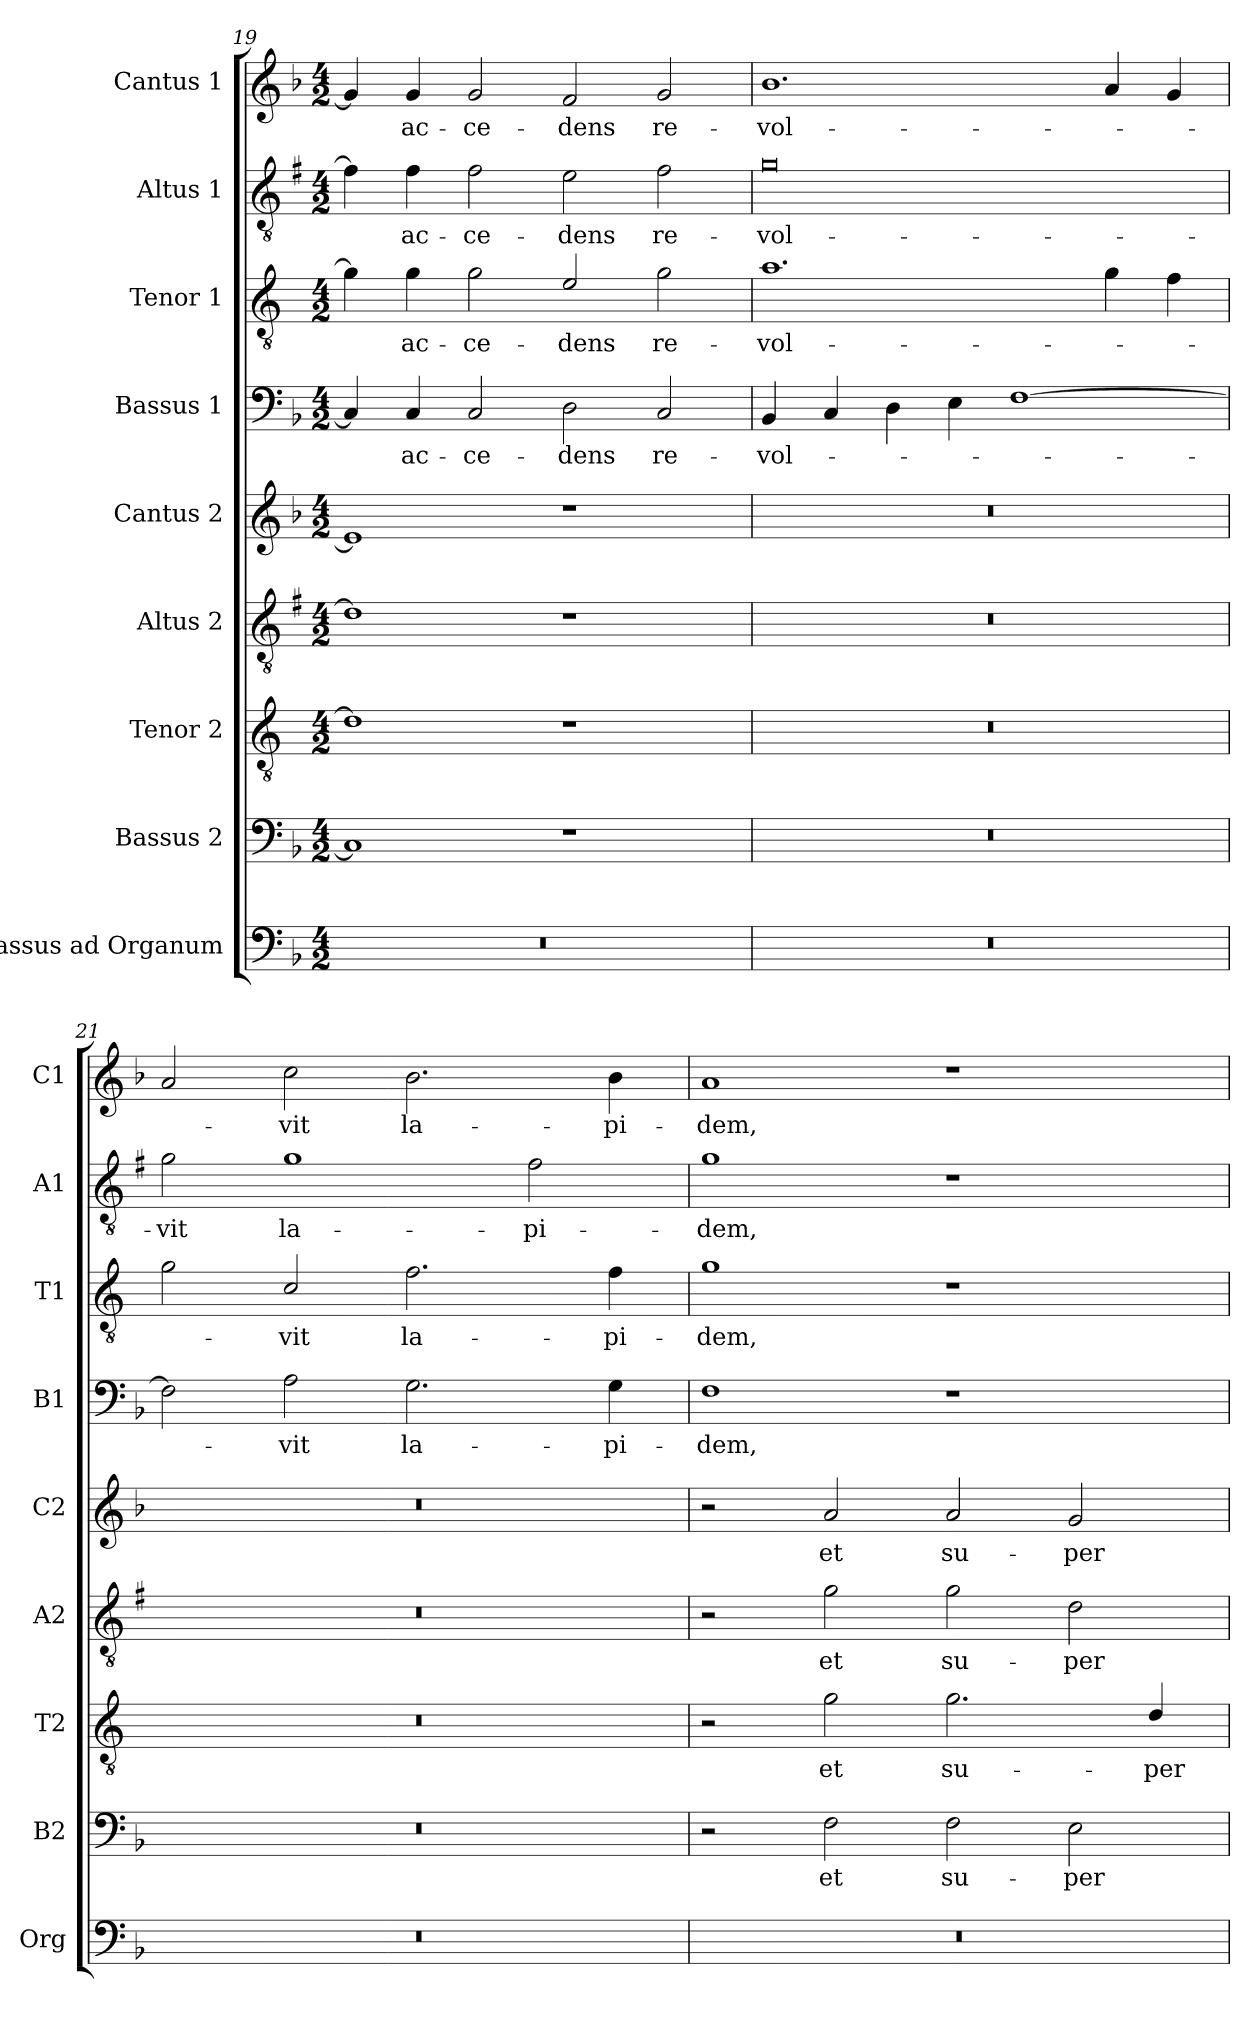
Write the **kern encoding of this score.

**kern	**kern	**text	**kern	**text	**kern	**text	**kern	**text	**kern	**text	**kern	**text	**kern	**text	**kern	**text
*part9	*part8	*part8	*part7	*part7	*part6	*part6	*part5	*part5	*part4	*part4	*part3	*part3	*part2	*part2	*part1	*part1
*staff9	*staff8	*staff8	*staff7	*staff7	*staff6	*staff6	*staff5	*staff5	*staff4	*staff4	*staff3	*staff3	*staff2	*staff2	*staff1	*staff1
*I"Bassus ad Organum	*I"Bassus 2	*	*I"Tenor 2	*	*I"Altus 2	*	*I"Cantus 2	*	*I"Bassus 1	*	*I"Tenor 1	*	*I"Altus 1	*	*I"Cantus 1	*
*I'Org	*I'B2	*	*I'T2	*	*I'A2	*	*I'C2	*	*I'B1	*	*I'T1	*	*I'A1	*	*I'C1	*
*clefF4	*clefF4	*	*clefGv2	*	*clefGv2	*	*clefG2	*	*clefF4	*	*clefGv2	*	*clefGv2	*	*clefG2	*
*	*	*	*ITrd4c7	*	*ITrd1c2	*	*	*	*	*	*ITrd4c7	*	*ITrd1c2	*	*	*
*k[b-]	*k[b-]	*	*k[b-]	*	*k[b-]	*	*k[b-]	*	*k[b-]	*	*k[b-]	*	*k[b-]	*	*k[b-]	*
*F:	*F:	*	*F:	*	*F:	*	*F:	*	*F:	*	*F:	*	*F:	*	*F:	*
*M4/2	*M4/2	*	*M4/2	*	*M4/2	*	*M4/2	*	*M4/2	*	*M4/2	*	*M4/2	*	*M4/2	*
=19	=19	=19	=19	=19	=19	=19	=19	=19	=19	=19	=19	=19	=19	=19	=19	=19
0r	1C]	.	1G]	.	1c]	.	1e]	.	4C/]	.	4c\]	.	4e\]	.	4g/]	.
!	!	!	!	!	!	!	!	!	!	!LO:LY:b	!	!LO:LY:b	!	!LO:LY:b	!	!LO:LY:b
.	.	.	.	.	.	.	.	.	4C/	ac-	4c\	ac-	4e\	ac-	4g/	ac-
!	!	!	!	!	!	!	!	!	!	!LO:LY:b	!	!LO:LY:b	!	!LO:LY:b	!	!LO:LY:b
.	.	.	.	.	.	.	.	.	2C/	-ce-	2c\	-ce-	2e\	-ce-	2g/	-ce-
!	!	!	!	!	!	!	!	!	!	!LO:LY:b	!	!LO:LY:b	!	!LO:LY:b	!	!LO:LY:b
.	1r	.	1r	.	1r	.	1r	.	2D\	-dens	2A/	-dens	2d\	-dens	2f/	-dens
!	!	!	!	!	!	!	!	!	!	!LO:LY:b	!	!LO:LY:b	!	!LO:LY:b	!	!LO:LY:b
.	.	.	.	.	.	.	.	.	2C/	re-	2c\	re-	2e\	re-	2g/	re-
=20	=20	=20	=20	=20	=20	=20	=20	=20	=20	=20	=20	=20	=20	=20	=20	=20
!	!	!	!	!	!	!	!	!	!	!LO:LY:b	!	!LO:LY:b	!	!LO:LY:b	!	!LO:LY:b
0r	0r	.	0r	.	0r	.	0r	.	4BB-/	-vol-	1.d	-vol-	0f	-vol-	1.b-	-vol-
.	.	.	.	.	.	.	.	.	4C/	.	.	.	.	.	.	.
.	.	.	.	.	.	.	.	.	4D\	.	.	.	.	.	.	.
.	.	.	.	.	.	.	.	.	4E\	.	.	.	.	.	.	.
.	.	.	.	.	.	.	.	.	[1F	.	.	.	.	.	.	.
.	.	.	.	.	.	.	.	.	.	.	4c\	.	.	.	4a/	.
.	.	.	.	.	.	.	.	.	.	.	4B-\	.	.	.	4g/	.
!!LO:PB:g=z
=21	=21	=21	=21	=21	=21	=21	=21	=21	=21	=21	=21	=21	=21	=21	=21	=21
!	!	!	!	!	!	!	!	!	!	!	!	!	!	!LO:LY:b	!	!
0r	0r	.	0r	.	0r	.	0r	.	2F\]	.	2c\	.	2f\	-vit	2a/	.
!	!	!	!	!	!	!	!	!	!	!LO:LY:b	!	!LO:LY:b	!	!LO:LY:b	!	!LO:LY:b
.	.	.	.	.	.	.	.	.	2A\	-vit	2F/	-vit	1f	la-	2cc\	-vit
!	!	!	!	!	!	!	!	!	!	!LO:LY:b	!	!LO:LY:b	!	!	!	!LO:LY:b
.	.	.	.	.	.	.	.	.	2.G\	la-	2.B-\	la-	.	.	2.b-\	la-
!	!	!	!	!	!	!	!	!	!	!	!	!	!	!LO:LY:b	!	!
.	.	.	.	.	.	.	.	.	.	.	.	.	2e\	-pi-	.	.
!	!	!	!	!	!	!	!	!	!	!LO:LY:b	!	!LO:LY:b	!	!	!	!LO:LY:b
.	.	.	.	.	.	.	.	.	4G\	-pi-	4B-\	-pi-	.	.	4b-\	-pi-
=22	=22	=22	=22	=22	=22	=22	=22	=22	=22	=22	=22	=22	=22	=22	=22	=22
!	!	!	!	!	!	!	!	!	!	!LO:LY:b	!	!LO:LY:b	!	!LO:LY:b	!	!LO:LY:b
0r	2r	.	2r	.	2r	.	2r	.	1F	-dem,	1c	-dem,	1f	-dem,	1a	-dem,
!	!	!LO:LY:b	!	!LO:LY:b	!	!LO:LY:b	!	!LO:LY:b	!	!	!	!	!	!	!	!
.	2F\	et	2c\	et	2f\	et	2a/	et	.	.	.	.	.	.	.	.
!	!	!LO:LY:b	!	!LO:LY:b	!	!LO:LY:b	!	!LO:LY:b	!	!	!	!	!	!	!	!
.	2F\	su-	2.c\	su-	2f\	su-	2a/	su-	1r	.	1r	.	1r	.	1r	.
!	!	!LO:LY:b	!	!	!	!LO:LY:b	!	!LO:LY:b	!	!	!	!	!	!	!	!
.	2E\	-per	.	.	2c\	-per	2g/	-per	.	.	.	.	.	.	.	.
!	!	!	!	!LO:LY:b	!	!	!	!	!	!	!	!	!	!	!	!
.	.	.	4G/	-per	.	.	.	.	.	.	.	.	.	.	.	.
=	=	=	=	=	=	=	=	=	=	=	=	=	=	=	=	=
*-	*-	*-	*-	*-	*-	*-	*-	*-	*-	*-	*-	*-	*-	*-	*-	*-
